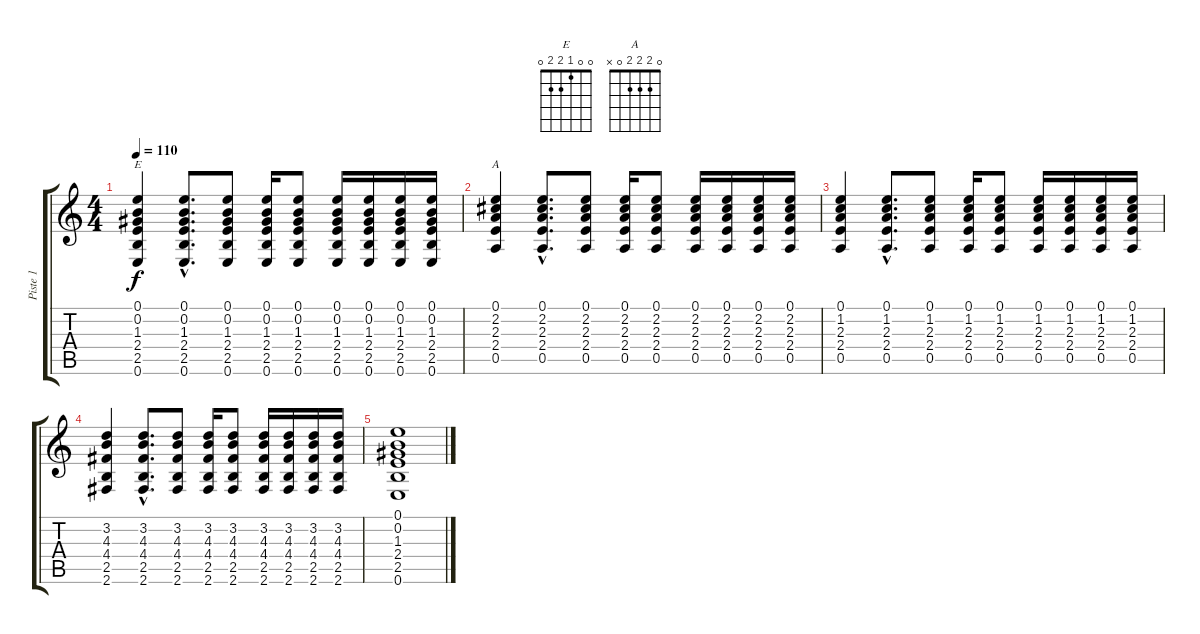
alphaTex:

\track ("Piste 1" "Piste 1") {instrument acousticguitarnylon}
\staff {score tabs}
\tuning (E4 B3 G3 D3 A2 E2) {hide}
\chord ("E" 0 0 1 2 2 0)
\chord ("A" 0 2 2 2 0 x)
\ts (4 4)
\tempo 110
\clef g2
\ks c
(0.1 0.2 1.3 2.4 2.5 0.6).4{ch "E" dy f} (0.1{hac} 0.2{hac} 1.3{hac} 2.4{hac} 2.5{hac} 0.6{hac}).8{d} (0.1 0.2 1.3 2.4 2.5 0.6).8 (0.1 0.2 1.3 2.4 2.5 0.6).16 (0.1 0.2 1.3 2.4 2.5 0.6).8 (0.1 0.2 1.3 2.4 2.5 0.6).16 (0.1 0.2 1.3 2.4 2.5 0.6).16 (0.1 0.2 1.3 2.4 2.5 0.6).16 (0.1 0.2 1.3 2.4 2.5 0.6).16 |
(0.1 2.2 2.3 2.4 0.5).4{ch "A"} (0.1{hac} 2.2{hac} 2.3{hac} 2.4{hac} 0.5{hac}).8{d} (0.1 2.2 2.3 2.4 0.5).8 (0.1 2.2 2.3 2.4 0.5).16 (0.1 2.2 2.3 2.4 0.5).8 (0.1 2.2 2.3 2.4 0.5).16 (0.1 2.2 2.3 2.4 0.5).16 (0.1 2.2 2.3 2.4 0.5).16 (0.1 2.2 2.3 2.4 0.5).16 |
(0.1 1.2 2.3 2.4 0.5).4 (0.1{hac} 1.2{hac} 2.3{hac} 2.4{hac} 0.5{hac}).8{d} (0.1 1.2 2.3 2.4 0.5).8 (0.1 1.2 2.3 2.4 0.5).16 (0.1 1.2 2.3 2.4 0.5).8 (0.1 1.2 2.3 2.4 0.5).16 (0.1 1.2 2.3 2.4 0.5).16 (0.1 1.2 2.3 2.4 0.5).16 (0.1 1.2 2.3 2.4 0.5).16 |
(3.2 4.3 4.4 2.5 2.6).4 (3.2{hac} 4.3{hac} 4.4{hac} 2.5{hac} 2.6{hac}).8{d} (3.2 4.3 4.4 2.5 2.6).8 (3.2 4.3 4.4 2.5 2.6).16 (3.2 4.3 4.4 2.5 2.6).8 (3.2 4.3 4.4 2.5 2.6).16 (3.2 4.3 4.4 2.5 2.6).16 (3.2 4.3 4.4 2.5 2.6).16 (3.2 4.3 4.4 2.5 2.6).16 |
(0.1 0.2 1.3 2.4 2.5 0.6).1
